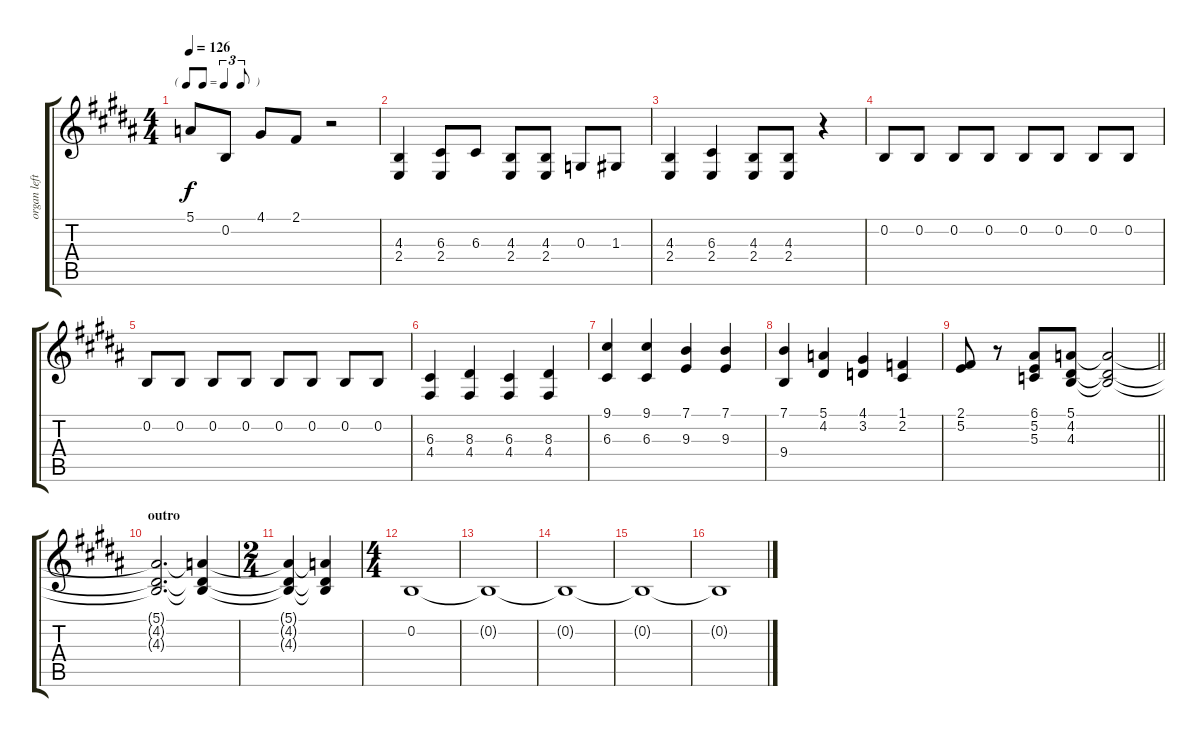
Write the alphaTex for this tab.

\track ("organ left hand" "organ left") {instrument rockorgan}
\staff {score tabs}
\tuning (E4 B3 G3 D3 A2 E2) {hide}
\ts (4 4)
\tf triplet8th
\tempo 126
\clef g2
\ks b
5.1.8{dy f} 0.2.8 4.1.8 2.1.8 r.2 |
(4.3 2.4).4 (6.3 2.4).8 6.3.8 (4.3 2.4).8 (4.3 2.4).8 0.3.8 1.3.8 |
(4.3 2.4).4 (6.3 2.4).4 (4.3 2.4).8 (4.3 2.4).8 r.4 |
0.2.8 0.2.8 0.2.8 0.2.8 0.2.8 0.2.8 0.2.8 0.2.8 |
0.2.8 0.2.8 0.2.8 0.2.8 0.2.8 0.2.8 0.2.8 0.2.8 |
(6.3 4.4).4 (8.3 4.4).4 (6.3 4.4).4 (8.3 4.4).4 |
(9.1 6.3).4 (9.1 6.3).4 (7.1 9.3).4 (7.1 9.3).4 |
(7.1 9.4).4 (5.1 4.2).4 (4.1 3.2).4 (1.1 2.2).4 |
\barLineRight lightlight
(2.1 5.2).8 r.8 (6.1 5.2 5.3).8 (5.1 4.2 4.3).8 (5.1{t} 4.2{t} 4.3{t}).2 |
\section ("" "outro")
(5.1{t} 4.2{t} 4.3{t}).2{d} (5.1{t} 4.2{t} 4.3{t}).4 |
\ts (2 4)
(5.1{t} 4.2{t} 4.3{t}).4 (5.1{t} 4.2{t} 4.3{t}).4 |
\ts (4 4)
0.2.1 |
0.2{t}.1 |
0.2{t}.1 |
0.2{t}.1 |
0.2{t}.1
